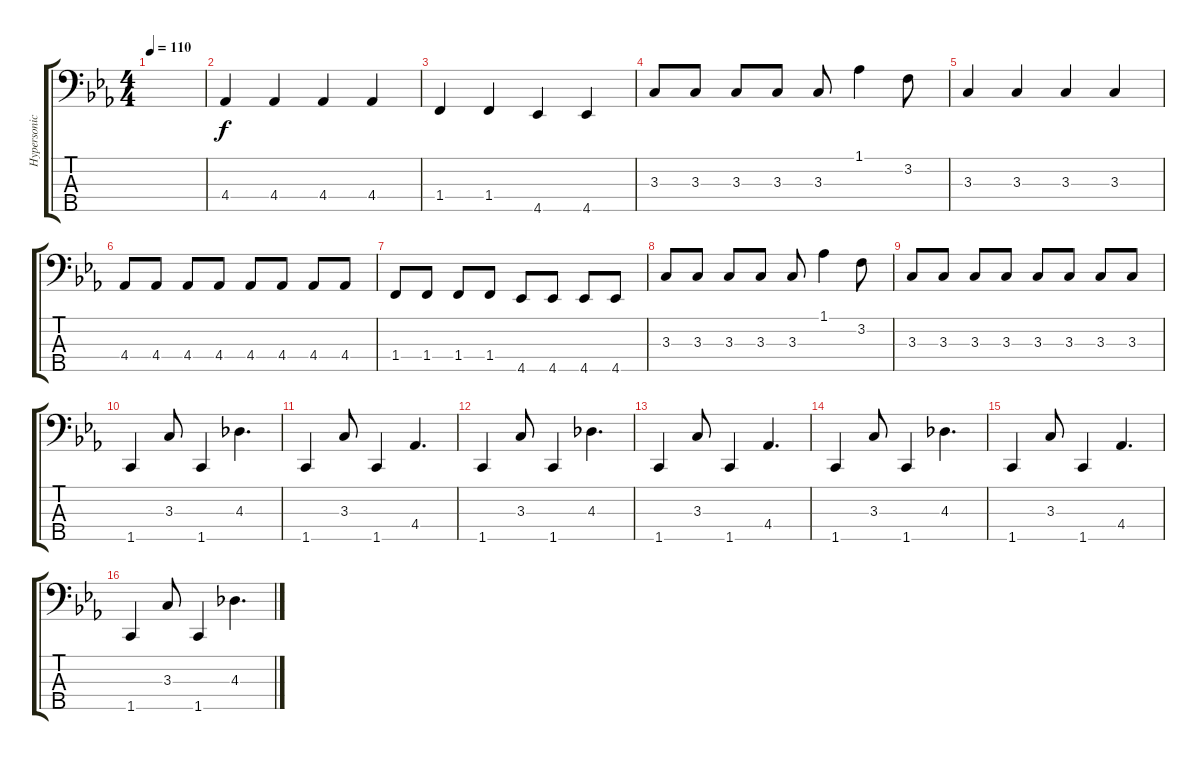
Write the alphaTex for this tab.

\track ("Hypersonic 01" "Hypersonic") {instrument electricbassfinger}
\staff {score tabs}
\tuning (G2 D2 A1 E1 B0) {hide}
\ts (4 4)
\tempo 110
\clef f4
\ks cminor
|
4.4.4 4.4.4 4.4.4 4.4.4 |
1.4.4 1.4.4 4.5.4 4.5.4 |
3.3.8 3.3.8 3.3.8 3.3.8 3.3.8 1.1.4 3.2.8 |
3.3.4 3.3.4 3.3.4 3.3.4 |
4.4.8 4.4.8 4.4.8 4.4.8 4.4.8 4.4.8 4.4.8 4.4.8 |
1.4.8 1.4.8 1.4.8 1.4.8 4.5.8 4.5.8 4.5.8 4.5.8 |
3.3.8 3.3.8 3.3.8 3.3.8 3.3.8 1.1.4 3.2.8 |
3.3.8 3.3.8 3.3.8 3.3.8 3.3.8 3.3.8 3.3.8 3.3.8 |
1.5.4 3.3.8 1.5.4 4.3.4{d} |
1.5.4 3.3.8 1.5.4 4.4.4{d} |
1.5.4 3.3.8 1.5.4 4.3.4{d} |
1.5.4 3.3.8 1.5.4 4.4.4{d} |
1.5.4 3.3.8 1.5.4 4.3.4{d} |
1.5.4 3.3.8 1.5.4 4.4.4{d} |
1.5.4 3.3.8 1.5.4 4.3.4{d}
